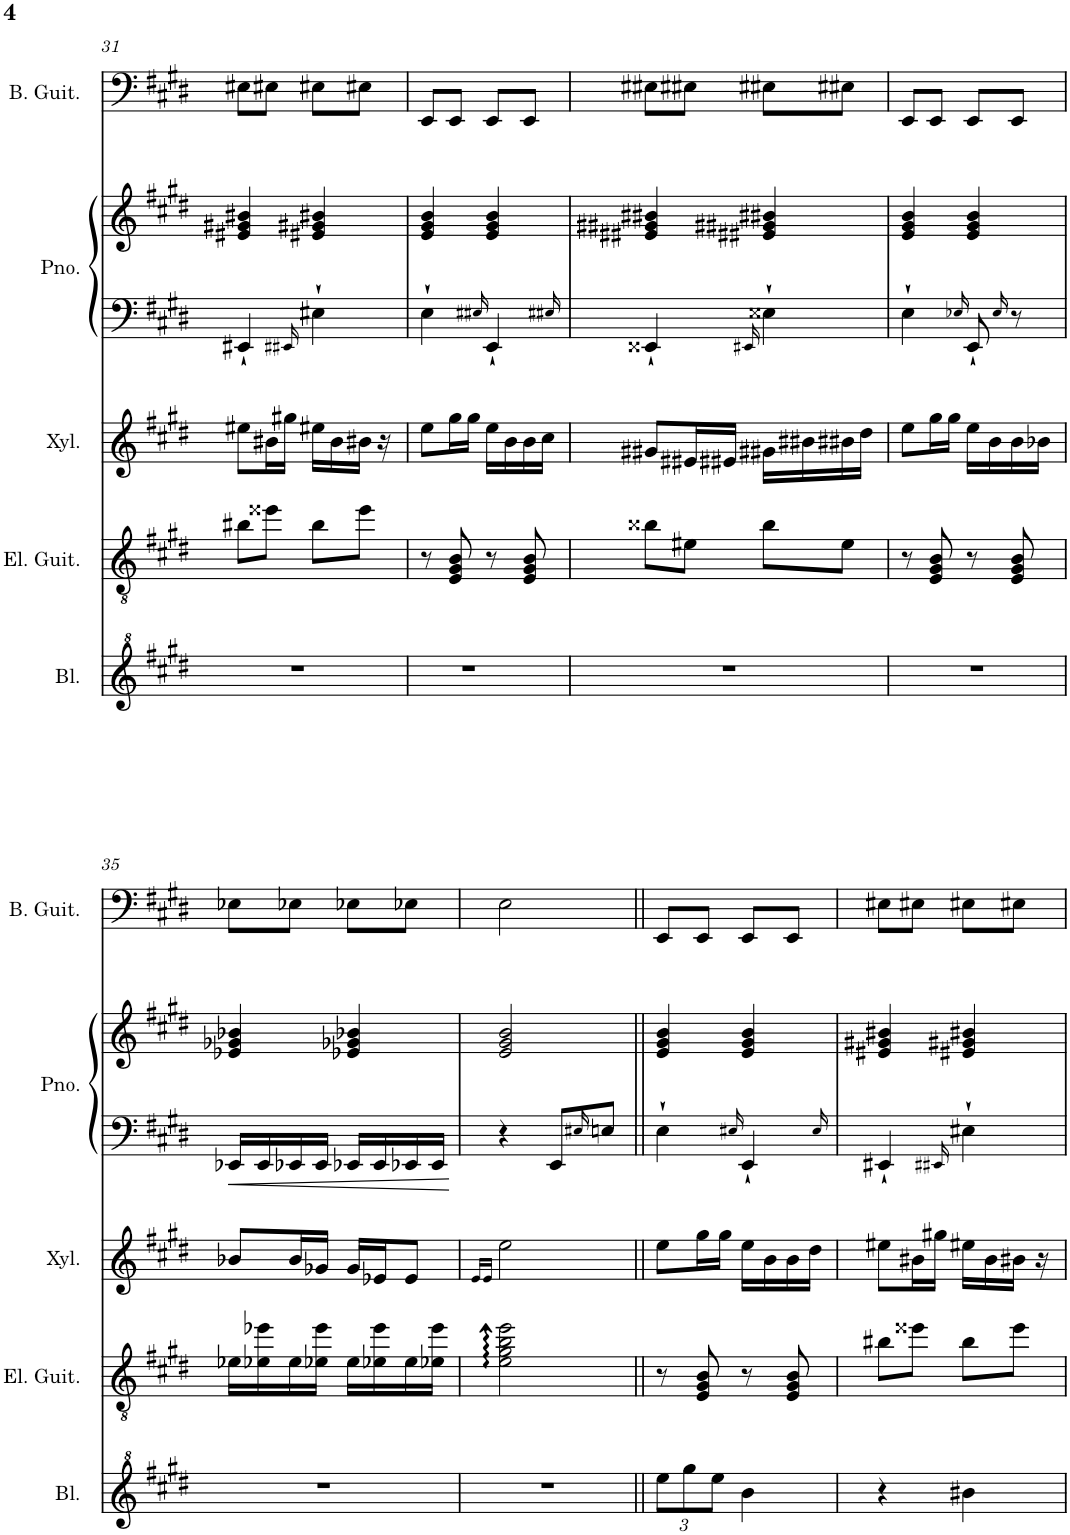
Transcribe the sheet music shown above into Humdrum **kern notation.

**kern	**kern	**kern	**kern	**kern	**kern
*part5	*part4	*part3	*part2	*part2	*part1
*staff6	*staff5	*staff4	*staff3	*staff2	*staff1
*I"Bell	*I"Electric Guitar	*I"Xylophone	*I"Piano	*	*I"Bass Guitar
*I'Bl.	*I'El. Guit.	*I'Xyl.	*I'Pno.	*	*I'B. Guit.
!!LO:PB:g=z
*clefG^2	*clefGv2	*clefG2	*clefF4	*clefG2	*clefF4
*	*	*Trd-7c-12	*	*	*Trd7c12
*k[f#c#g#d#]	*k[f#c#g#d#]	*k[f#c#g#d#]	*k[f#c#g#d#]	*k[f#c#g#d#]	*k[f#c#g#d#]
*M2/4	*M2/4	*M2/4	*M2/4	*M2/4	*M2/4
=31	=31	=31	=31	=31	=31
2r	8b#X\L	8ee#X\L	4EE#X`/	4e#X/ 4g#X/ 4b#X/	8E#X\L
.	8ee##X\J	16b#X\L	.	.	8E#X\J
.	.	16gg#X\JJ	.	.	.
.	.	.	16qEE##X/	.	.
.	8b#\L	16ee#X\LL	4E#X`\	4e#X/ 4g#X/ 4b#X/	8E#X\L
.	.	16b#\	.	.	.
.	8ee##\J	16b#X\JJ	.	.	8E#X\J
.	.	16r	.	.	.
=32	=32	=32	=32	=32	=32
2r	8r	8ee\L	4E`\	4e/ 4g#/ 4b/	8EE/L
.	8E/ 8G#/ 8B/	16gg#\L	.	.	8EE/J
.	.	16gg#\JJ	.	.	.
.	.	.	16qE##X/	.	.
.	8r	16ee\LL	4EE`/	4e/ 4g#/ 4b/	8EE/L
.	.	16b\	.	.	.
.	8E/ 8G#/ 8B/	16b\	.	.	8EE/J
.	.	16cc#\JJ	.	.	.
.	.	.	16qE##X/	.	.
=33	=33	=33	=33	=33	=33
2r	8b##X\L	8g##X/L	4EE##X`/	4e##X/ 4g##X/ 4b##X/	8E##X\L
.	8e#X\J	16e##X/L	.	.	8E##X\J
.	.	16e##X/JJ	.	.	.
.	.	.	16qEE#X/	.	.
.	8b##\L	16g##X\LL	4E##X`\	4e##X/ 4g##X/ 4b##X/	8E##X\L
.	.	16b##X\	.	.	.
.	8e#\J	16b##X\	.	.	8E##X\J
.	.	16dd#\JJ	.	.	.
=34	=34	=34	=34	=34	=34
2r	8r	8ee\L	4E`\	4e/ 4g#/ 4b/	8EE/L
.	8E/ 8G#/ 8B/	16gg#\L	.	.	8EE/J
.	.	16gg#\JJ	.	.	.
.	.	.	16qE-X/	.	.
.	8r	16ee\LL	8EE`/	4e/ 4g#/ 4b/	8EE/L
.	.	16b\	.	.	.
.	.	.	16qE-/	.	.
.	8E/ 8G#/ 8B/	16b\	8r	.	8EE/J
.	.	16b-X\JJ	.	.	.
!!LO:LB:g=z
=35	=35	=35	=35	=35	=35
2r	16e-X\LL	8b-X/L	16EE-X/LL	4e-X/ 4g-X/ 4b-X/	8E-X\L
.	16e-X\ 16ee-X\	.	16EE-/	.	.
.	16e-\	16b-/L	16EE-X/	.	8E-X\J
.	16e-X\ 16ee-\JJ	16g-X/JJ	16EE-/JJ	.	.
.	16e-\LL	16g-/LL	16EE-X/LL	4e-X/ 4g-X/ 4b-X/	8E-X\L
.	16e-X\ 16ee-\	16e-X/J	16EE-/	.	.
.	16e-\	8e-/J	16EE-X/	.	8E-X\J
.	16e-X\ 16ee-\JJ	.	16EE-/JJ	.	.
=36	=36	=36	=36	=36	=36
.	.	16qe/LL	.	.	.
.	.	16qe/JJ	.	.	.
2r	2e\ 2g#\ 2b\ 2ee\	2ee\	4r	2e/ 2g#/ 2b/	2E\
.	.	.	8EE/L	.	.
.	.	.	16qE#X/	.	.
.	.	.	8En/J	.	.
=37||	=37||	=37||	=37||	=37||	=37||
*Xbrackettup	*	*	*	*	*
12eee\L	8r	8ee\L	4E`\	4e/ 4g#/ 4b/	8EE/L
12ggg#\	.	.	.	.	.
.	8E/ 8G#/ 8B/	16gg#\L	.	.	8EE/J
12eee\J	.	.	.	.	.
.	.	16gg#\JJ	.	.	.
.	.	.	16qE#X/	.	.
4bb\	8r	16ee\LL	4EE`/	4e/ 4g#/ 4b/	8EE/L
.	.	16b\	.	.	.
.	8E/ 8G#/ 8B/	16b\	.	.	8EE/J
.	.	16dd#\JJ	.	.	.
.	.	.	16qE#/	.	.
=38	=38	=38	=38	=38	=38
4r	8b#X\L	8ee#X\L	4EE#X`/	4e#X/ 4g#X/ 4b#X/	8E#X\L
.	8ee##X\J	16b#X\L	.	.	8E#X\J
.	.	16gg#X\JJ	.	.	.
.	.	.	16qEE##X/	.	.
4bb#X\	8b#\L	16ee#X\LL	4E#X`\	4e#X/ 4g#X/ 4b#X/	8E#X\L
.	.	16b#\	.	.	.
.	8ee##\J	16b#X\JJ	.	.	8E#X\J
.	.	16r	.	.	.
=	=	=	=	=	=
*-	*-	*-	*-	*-	*-
